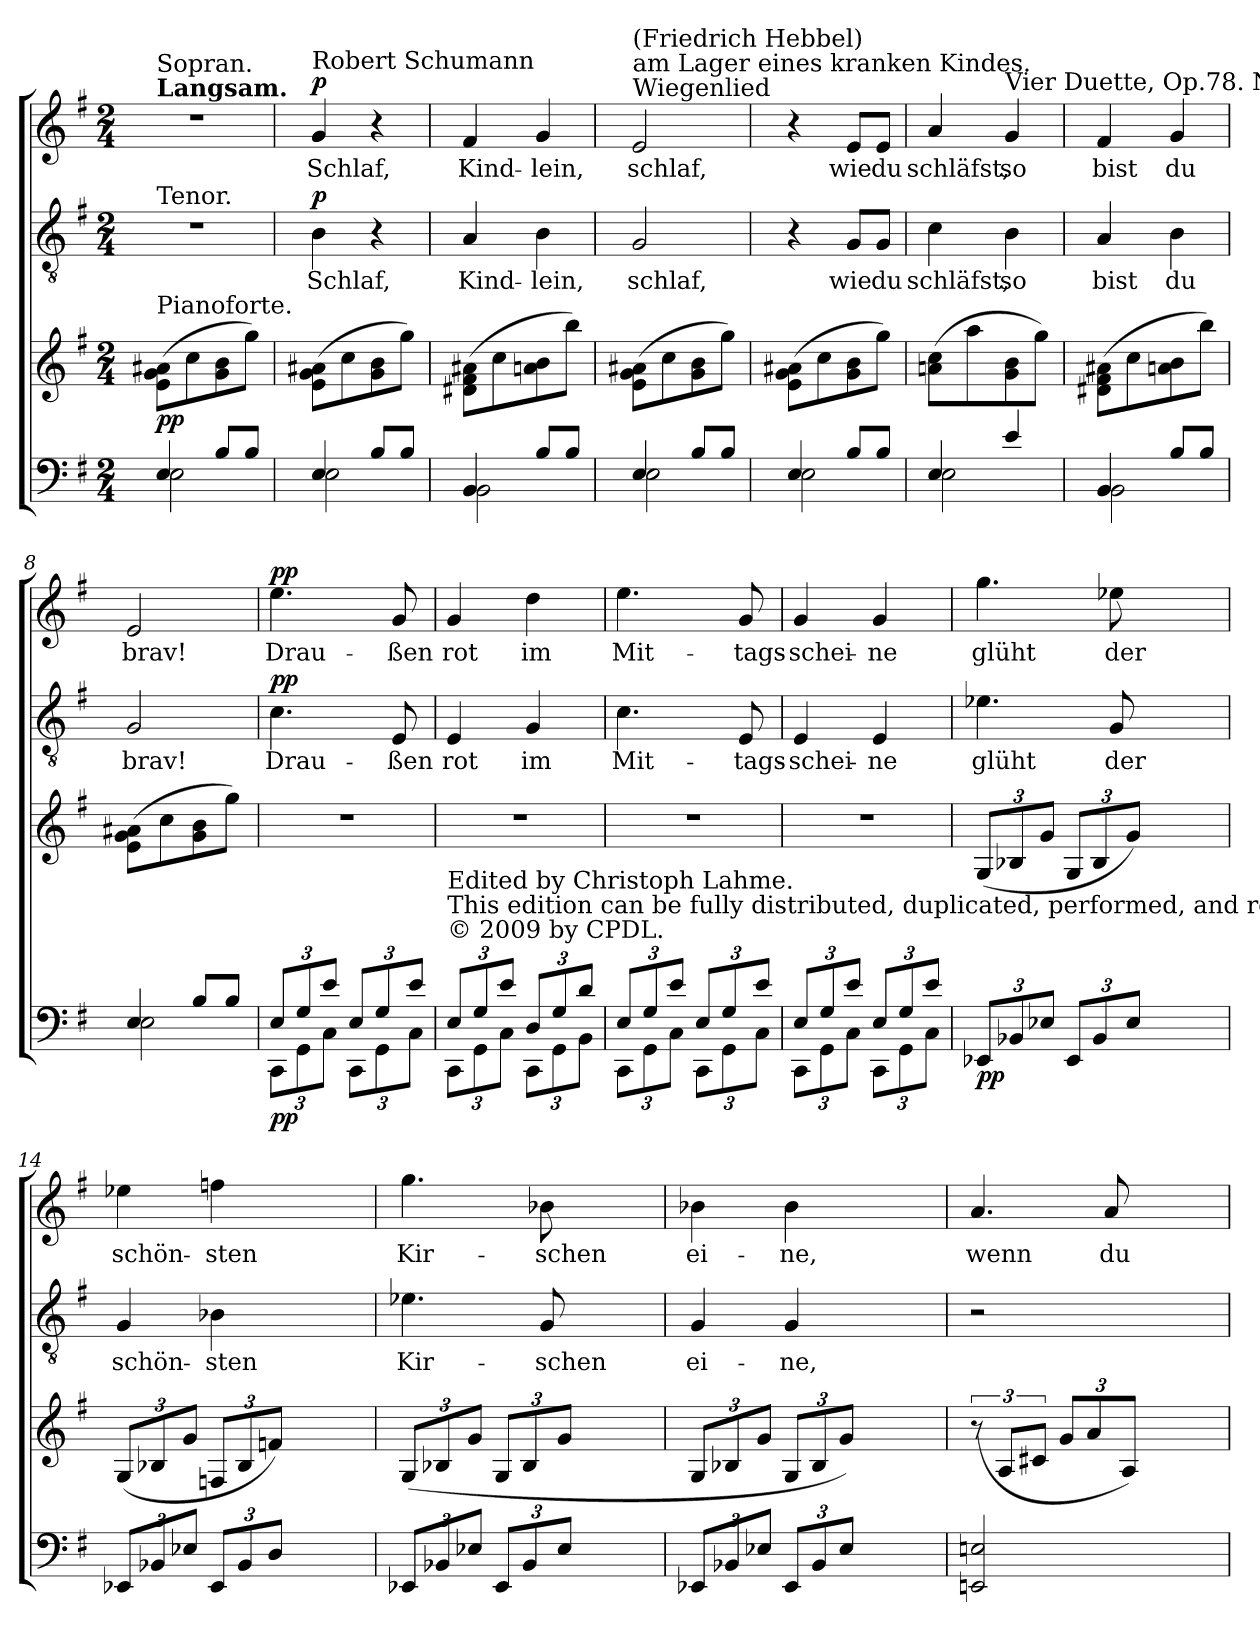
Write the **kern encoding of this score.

**kern	**kern	**dynam	**kern	**text	**dynam	**kern	**text	**dynam
*part3	*part3	*part3	*part2	*part2	*part2	*part1	*part1	*part1
*staff4	*staff3	*staff3/4	*staff2	*staff2	*staff2	*staff1	*staff1	*staff1
*clefF4	*clefG2	*	*clefGv2	*	*	*clefG2	*	*
*k[f#]	*k[f#]	*	*k[f#]	*	*	*k[f#]	*	*
*G:	*G:	*	*G:	*	*	*G:	*	*
*M2/4	*M2/4	*	*M2/4	*	*	*M2/4	*	*
*MM120	*MM120	*	*MM120	*	*	*MM120	*	*
=1	=1	=1	=1	=1	=1	=1	=1	=1
*^	*	*	*	*	*	*	*	*
!	!	!	!	!	!	!	!LO:TX:a:B:t=Langsam.	!	!
!	!	!	!	!	!	!	!LO:TX:a:t=Sopran.	!	!
!	!	!	!	!LO:TX:a:t=Tenor.	!	!	!	!	!
!	!	!LO:TX:a:t=Pianoforte.	!	!	!	!	!	!	!
!	!	!	!LO:DY:b	!	!	!	!	!	!
4E/	2E\	(>8e\ 8g\ 8a#X\L	pp	2r	.	.	2r	.	.
.	.	8cc\	.	.	.	.	.	.	.
8B/L	.	8g\ 8b\	.	.	.	.	.	.	.
8B/J	.	8gg\J)	.	.	.	.	.	.	.
=2	=2	=2	=2	=2	=2	=2	=2	=2	=2
!	!	!	!	!	!	!	!LO:TX:a:t=Robert Schumann	!	!
!	!	!	!	!	!LO:LY:b	!LO:DY:b	!	!LO:LY:b	!LO:DY:b
4E/	2E\	(>8e\ 8g\ 8a#X\L	.	4B\	Schlaf,	p	4g/	Schlaf,	p
.	.	8cc\	.	.	.	.	.	.	.
8B/L	.	8g\ 8b\	.	4r	.	.	4r	.	.
8B/J	.	8gg\J)	.	.	.	.	.	.	.
=3	=3	=3	=3	=3	=3	=3	=3	=3	=3
!	!	!	!	!	!LO:LY:b	!	!	!LO:LY:b	!
4BB/	2BB\	(>8d#X\ 8f#\ 8a#X\L	.	4A/	Kind-	.	4f#/	Kind-	.
.	.	8cc\	.	.	.	.	.	.	.
!	!	!	!	!	!LO:LY:b	!	!	!LO:LY:b	!
8B/L	.	8an\ 8b\	.	4B\	-lein,	.	4g/	-lein,	.
8B/J	.	8bb\J)	.	.	.	.	.	.	.
=4	=4	=4	=4	=4	=4	=4	=4	=4	=4
!	!	!	!	!	!	!	!LO:TX:a:t=Wiegenlied	!	!
!	!	!	!	!	!	!	!LO:TX:a:t=am Lager eines kranken Kindes.	!	!
!	!	!	!	!	!	!	!LO:TX:a:t=(Friedrich Hebbel)	!	!
!	!	!	!	!	!LO:LY:b	!	!	!LO:LY:b	!
4E/	2E\	(>8e\ 8g\ 8a#X\L	.	2G/	schlaf,	.	2e/	schlaf,	.
.	.	8cc\	.	.	.	.	.	.	.
8B/L	.	8g\ 8b\	.	.	.	.	.	.	.
8B/J	.	8gg\J)	.	.	.	.	.	.	.
=5	=5	=5	=5	=5	=5	=5	=5	=5	=5
4E/	2E\	(>8e\ 8g\ 8a#X\L	.	4r	.	.	4r	.	.
.	.	8cc\	.	.	.	.	.	.	.
!	!	!	!	!	!LO:LY:b	!	!	!LO:LY:b	!
8B/L	.	8g\ 8b\	.	8G/L	wie	.	8e/L	wie	.
!	!	!	!	!	!LO:LY:b	!	!	!LO:LY:b	!
8B/J	.	8gg\J)	.	8G/J	du	.	8e/J	du	.
=6	=6	=6	=6	=6	=6	=6	=6	=6	=6
!	!	!	!	!	!LO:LY:b	!	!	!LO:LY:b	!
4E/	2E\	(>8an\ 8cc\L	.	4c\	schläfst,	.	4a/	schläfst,	.
.	.	8aa\	.	.	.	.	.	.	.
!	!	!	!	!	!	!	!LO:TX:a:t=Vier Duette, Op.78. Nr.4.	!	!
!	!	!	!	!	!LO:LY:b	!	!	!LO:LY:b	!
4e/	.	8g\ 8b\	.	4B\	so	.	4g/	so	.
.	.	8gg\J)	.	.	.	.	.	.	.
=7	=7	=7	=7	=7	=7	=7	=7	=7	=7
!	!	!	!	!	!LO:LY:b	!	!	!LO:LY:b	!
4BB/	2BB\	(>8d#X\ 8f#\ 8a#X\L	.	4A/	bist	.	4f#/	bist	.
.	.	8cc\	.	.	.	.	.	.	.
!	!	!	!	!	!LO:LY:b	!	!	!LO:LY:b	!
8B/L	.	8an\ 8b\	.	4B\	du	.	4g/	du	.
8B/J	.	8bb\J)	.	.	.	.	.	.	.
!!LO:LB:g=z
=8	=8	=8	=8	=8	=8	=8	=8	=8	=8
!	!	!	!	!	!LO:LY:b	!	!	!LO:LY:b	!
4E/	2E\	(>8e\ 8g\ 8a#X\L	.	2G/	brav!	.	2e/	brav!	.
.	.	8cc\	.	.	.	.	.	.	.
8B/L	.	8g\ 8b\	.	.	.	.	.	.	.
8B/J	.	8gg\J)	.	.	.	.	.	.	.
=9	=9	=9	=9	=9	=9	=9	=9	=9	=9
*Xbrackettup	*	*	*	*	*	*	*	*	*
!	!	!	!LO:DY:b=2	!	!LO:LY:b	!LO:DY:b	!	!LO:LY:b	!LO:DY:b
12E/L	12CC\L	2r	pp	4.c\	Drau-	pp	4.ee\	Drau-	pp
12G/	12GG\	.	.	.	.	.	.	.	.
12e/J	12C\J	.	.	.	.	.	.	.	.
12E/L	12CC\L	.	.	.	.	.	.	.	.
12G/	12GG\	.	.	.	.	.	.	.	.
!	!	!	!	!	!LO:LY:b	!	!	!LO:LY:b	!
.	.	.	.	8E/	-ßen	.	8g/	-ßen	.
12e/J	12C\J	.	.	.	.	.	.	.	.
=10	=10	=10	=10	=10	=10	=10	=10	=10	=10
!LO:TX:a:t=© 2009 by CPDL.	!	!	!	!	!	!	!	!	!
!LO:TX:a:t=This edition can be fully distributed, duplicated, performed, and recorded.	!	!	!	!	!	!	!	!	!
!LO:TX:a:t=Edited by Christoph Lahme.	!	!	!	!	!	!	!	!	!
!	!	!	!	!	!LO:LY:b	!	!	!LO:LY:b	!
12E/L	12CC\L	2r	.	4E/	rot	.	4g/	rot	.
12G/	12GG\	.	.	.	.	.	.	.	.
12e/J	12C\J	.	.	.	.	.	.	.	.
!	!	!	!	!	!LO:LY:b	!	!	!LO:LY:b	!
12D/L	12CC\L	.	.	4G/	im	.	4dd\	im	.
12G/	12GG\	.	.	.	.	.	.	.	.
12d/J	12BB\J	.	.	.	.	.	.	.	.
=11	=11	=11	=11	=11	=11	=11	=11	=11	=11
!	!	!	!	!	!LO:LY:b	!	!	!LO:LY:b	!
12E/L	12CC\L	2r	.	4.c\	Mit-	.	4.ee\	Mit-	.
12G/	12GG\	.	.	.	.	.	.	.	.
12e/J	12C\J	.	.	.	.	.	.	.	.
12E/L	12CC\L	.	.	.	.	.	.	.	.
12G/	12GG\	.	.	.	.	.	.	.	.
!	!	!	!	!	!LO:LY:b	!	!	!LO:LY:b	!
.	.	.	.	8E/	-tags-	.	8g/	-tags-	.
12e/J	12C\J	.	.	.	.	.	.	.	.
=12	=12	=12	=12	=12	=12	=12	=12	=12	=12
!	!	!	!	!	!LO:LY:b	!	!	!LO:LY:b	!
12E/L	12CC\L	2r	.	4E/	-schei-	.	4g/	-schei-	.
12G/	12GG\	.	.	.	.	.	.	.	.
12e/J	12C\J	.	.	.	.	.	.	.	.
!	!	!	!	!	!LO:LY:b	!	!	!LO:LY:b	!
12E/L	12CC\L	.	.	4E/	-ne	.	4g/	-ne	.
12G/	12GG\	.	.	.	.	.	.	.	.
12e/J	12C\J	.	.	.	.	.	.	.	.
*v	*v	*	*	*	*	*	*	*	*
=13	=13	=13	=13	=13	=13	=13	=13	=13
*	*Xbrackettup	*	*	*	*	*	*	*
*^	*	*	*	*	*	*	*	*
!	!	!	!LO:DY:b=2	!	!LO:LY:b	!	!	!LO:LY:b	!
*v	*v	*	*	*	*	*	*	*	*
12EE-X/L	(>12G/L	pp	4.e-X\	glüht	.	4.gg\	glüht	.
12BB-X/	12B-X/	.	.	.	.	.	.	.
12E-X/J	12g/J	.	.	.	.	.	.	.
12EE-/L	12G/L	.	.	.	.	.	.	.
12BB-/	12B-/	.	.	.	.	.	.	.
!	!	!	!	!LO:LY:b	!	!	!LO:LY:b	!
.	.	.	8G/	der	.	8ee-X\	der	.
12E-/J	12g/J)	.	.	.	.	.	.	.
2ryy	2ryy	.	2ryy	.	.	2ryy	.	.
!!LO:PB:g=z
=14	=14	=14	=14	=14	=14	=14	=14	=14
!	!	!	!	!LO:LY:b	!	!	!LO:LY:b	!
12EE-X/L	(>12G/L	.	4G/	schön-	.	4ee-X\	schön-	.
12BB-X/	12B-X/	.	.	.	.	.	.	.
12E-X/J	12g/J	.	.	.	.	.	.	.
!	!	!	!	!LO:LY:b	!	!	!LO:LY:b	!
12EE-/L	12Fn/L	.	4B-X\	-sten	.	4ffn\	-sten	.
12BB-/	12B-/	.	.	.	.	.	.	.
12D/J	12fn/J)	.	.	.	.	.	.	.
2ryy	2ryy	.	2ryy	.	.	2ryy	.	.
=15	=15	=15	=15	=15	=15	=15	=15	=15
!	!	!	!	!LO:LY:b	!	!	!LO:LY:b	!
12EE-X/L	(>12G/L	.	4.e-X\	Kir-	.	4.gg\	Kir-	.
12BB-X/	12B-X/	.	.	.	.	.	.	.
12E-X/J	12g/J	.	.	.	.	.	.	.
12EE-/L	12G/L	.	.	.	.	.	.	.
12BB-/	12B-/	.	.	.	.	.	.	.
!	!	!	!	!LO:LY:b	!	!	!LO:LY:b	!
.	.	.	8G/	-schen	.	8b-X\	-schen	.
12E-/J	12g/J	.	.	.	.	.	.	.
2ryy	2ryy	.	2ryy	.	.	2ryy	.	.
=16	=16	=16	=16	=16	=16	=16	=16	=16
!	!	!	!	!LO:LY:b	!	!	!LO:LY:b	!
12EE-X/L	12G/L	.	4G/	ei-	.	4b-X\	ei-	.
12BB-X/	12B-X/	.	.	.	.	.	.	.
12E-X/J	12g/J	.	.	.	.	.	.	.
!	!	!	!	!LO:LY:b	!	!	!LO:LY:b	!
12EE-/L	12G/L	.	4G/	-ne,	.	4b-\	-ne,	.
12BB-/	12B-/	.	.	.	.	.	.	.
12E-/J	12g/J)	.	.	.	.	.	.	.
2ryy	2ryy	.	2ryy	.	.	2ryy	.	.
=17	=17	=17	=17	=17	=17	=17	=17	=17
*	*brackettup	*	*	*	*	*	*	*
!	!	!	!	!	!	!	!LO:LY:b	!
2EEn/ 2En/	(<12r	.	2r	.	.	4.a/	wenn	.
.	12A/L	.	.	.	.	.	.	.
.	12c#X/J	.	.	.	.	.	.	.
*	*Xbrackettup	*	*	*	*	*	*	*
.	12g/L	.	.	.	.	.	.	.
.	12a/	.	.	.	.	.	.	.
!	!	!	!	!	!	!	!LO:LY:b	!
.	.	.	.	.	.	8a/	du	.
.	12A/J)	.	.	.	.	.	.	.
2ryy	2ryy	.	2ryy	.	.	2ryy	.	.
=	=	=	=	=	=	=	=	=
*-	*-	*-	*-	*-	*-	*-	*-	*-
